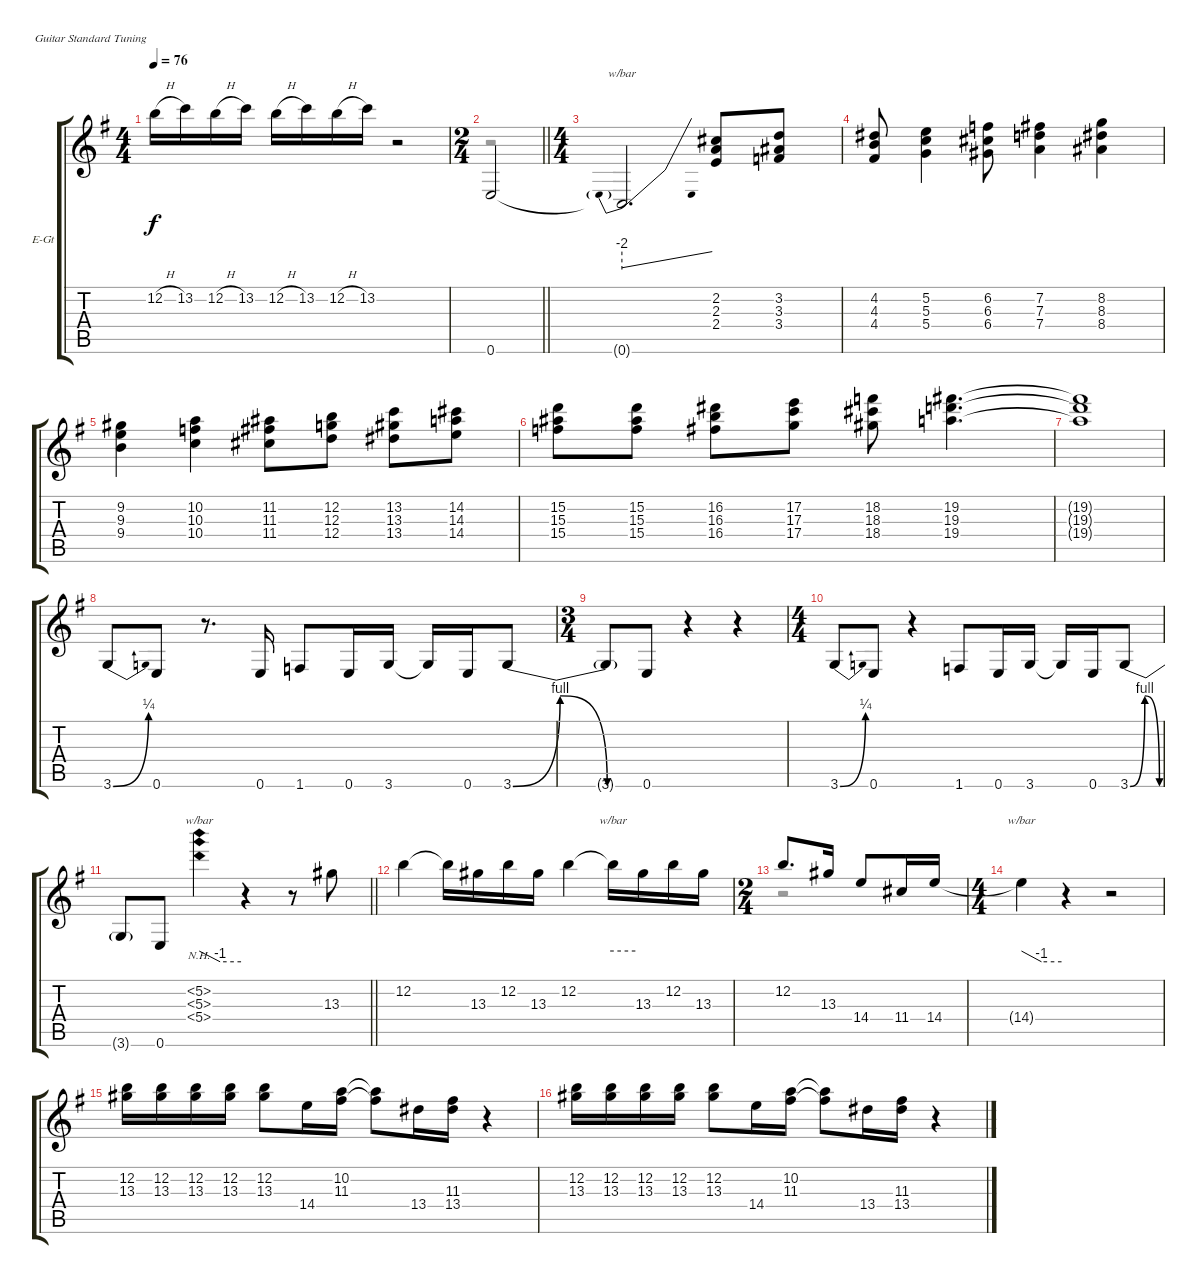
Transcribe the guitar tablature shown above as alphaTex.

\bracketExtendMode groupsimilarinstruments
\firstSystemTrackNameOrientation horizontal
\otherSystemsTrackNameOrientation horizontal
\track ("Jeff Beck" "E-Gt") {instrument distortionguitar}
\staff {score tabs}
\tuning (E4 B3 G3 D3 A2 E2)
\voice
\ts (4 4)
\tempo 76
\clef g2
\ks eminor
12.2{h}.16{dy f} 13.2.16 12.2{h}.16 13.2.16 12.2{h}.16 13.2.16 12.2{h}.16 13.2.16 r.2 |
\ts (2 4)
\beaming (8 2 2)
\barLineRight lightlight
0.6.2 |
\ts (4 4)
\beaming (8 2 2 2 2)
0.6{t}.2{d tbe (predivedive default 0 -8 60 0)} (2.2 2.3 2.4).8 (3.2 3.3 3.4).8 |
(4.2 4.3 4.4).8 (5.2 5.3 5.4).4 (6.2 6.3 6.4).8 (7.2 7.3 7.4).4 (8.2 8.3 8.4).4 |
(9.2 9.3 9.4).4 (10.2 10.3 10.4).4 (11.2 11.3 11.4).8 (12.2 12.3 12.4).8 (13.2 13.3 13.4).8 (14.2 14.3 14.4).8 |
(15.2 15.3 15.4).8 (15.2 15.3 15.4).8 (16.2 16.3 16.4).8 (17.2 17.3 17.4).8 (18.2 18.3 18.4).8 (19.2 19.3 19.4).4{d} |
(19.2{t} 19.3{t} 19.4{t}).1 |
3.6{be (bend 0 0 60 1)}.8 0.6.8 r.8{d} 0.6.16 1.6.8 0.6.16 3.6.16 3.6{t}.16 0.6.16 3.6{be (bendrelease 0 0 30 4 30 4 60 0)}.8 |
\ts (3 4)
\beaming (8 2 2 2)
3.6{be (hold 0 0 60 0) t}.8 0.6.8 r.4 r.4 |
\ts (4 4)
\beaming (8 2 2 2 2)
3.6{be (bend 0 0 60 1)}.8 0.6.8 r.4 1.6.8 0.6.16 3.6.16 3.6{t}.16 0.6.16 3.6{be (bendrelease 0 0 30 4 30 4 60 0)}.8 |
\barLineRight lightlight
3.6{be (hold 0 0 60 0) t}.8 0.6.8 (5.2{nh} 5.3{nh} 5.4{nh}).4{tbe (custom default 0 0 30 -4 60 -4)} r.4 r.8 13.3.8 |
12.2.4 12.2{t}.16 13.3.16 12.2.16 13.3.16 12.2.4 12.2{t}.16{tbe (hold default 0 0 60 0)} 13.3.16 12.2.16 13.3.16 |
\ts (2 4)
\beaming (8 2 2)
12.2.8{d} 13.3.16 14.4.8 11.4.16 14.4.16 |
\ts (4 4)
\beaming (8 2 2 2 2)
14.4{t}.4{tbe (custom default 0 0 30 -4 60 -4)} r.4 r.2 |
(12.2 13.3).16 (12.2 13.3).16 (12.2 13.3).16 (12.2 13.3).16 (12.2 13.3).8 14.4.16 (10.2 11.3).16 (10.2{t} 11.3{t}).8 13.4.16 (11.3 13.4).16 r.4 |
(12.2 13.3).16 (12.2 13.3).16 (12.2 13.3).16 (12.2 13.3).16 (12.2 13.3).8 14.4.16 (10.2 11.3).16 (10.2{t} 11.3{t}).8 13.4.16 (11.3 13.4).16 r.4
\voice
\clef g2
\ottava regular
\simile none
\ks eminor
|
\barLineRight lightlight
r.2 |
|
|
|
|
|
|
|
|
\barLineRight lightlight
|
|
r.2 |
|
|
